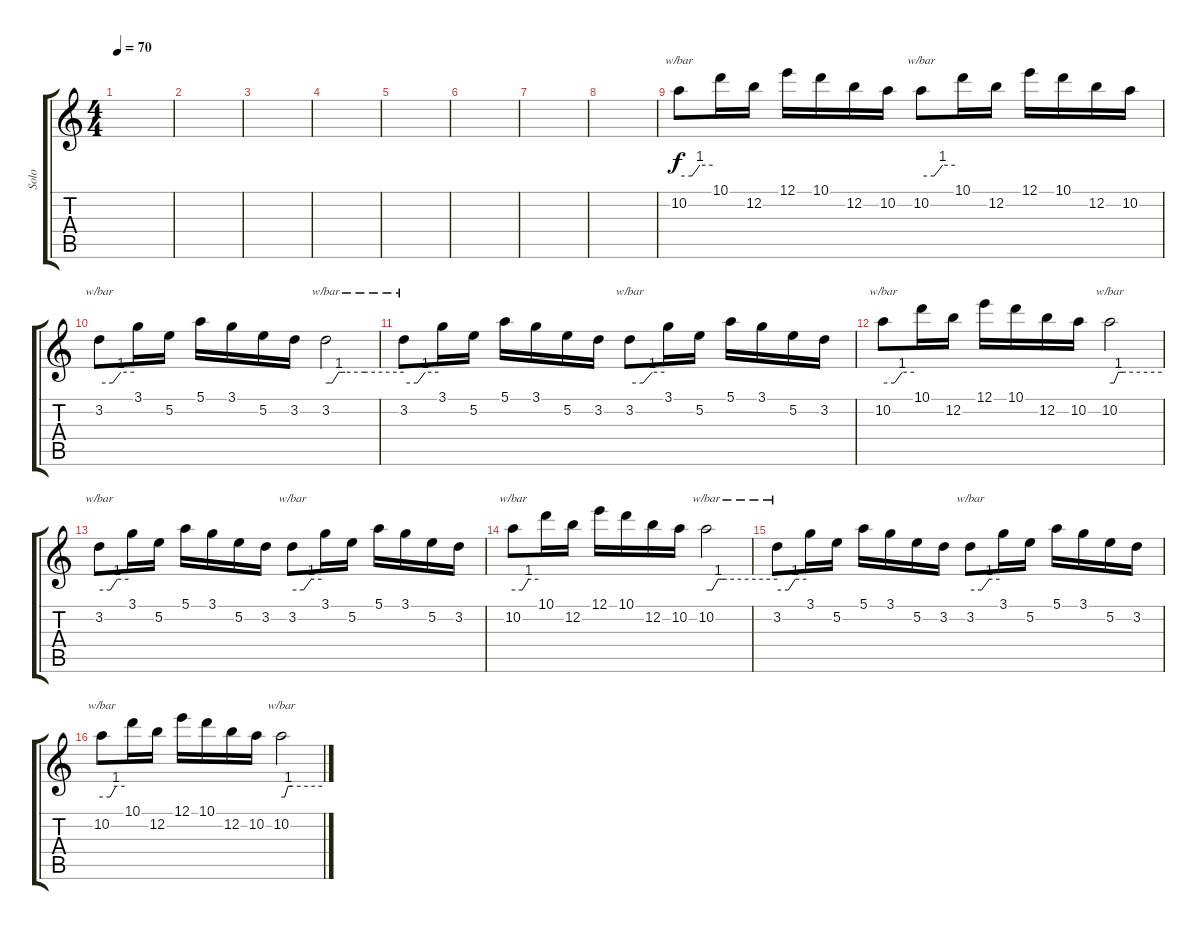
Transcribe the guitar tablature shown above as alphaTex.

\track ("Solo" "Solo") {instrument acousticguitarsteel}
\staff {score tabs}
\tuning (E4 B3 G3 D3 A2 E2) {hide}
\ts (4 4)
\tempo 70
\clef g2
\ks c
|
|
|
|
|
|
|
|
10.2.8{tbe (custom default 0 0 23 0 37 4 60 4) dy f} 10.1.16 12.2.16 12.1.16 10.1.16 12.2.16 10.2.16 10.2.8{tbe (custom default 0 0 23 0 38 4 60 4)} 10.1.16 12.2.16 12.1.16 10.1.16 12.2.16 10.2.16 |
3.2.8{tbe (custom default 0 0 23 0 37 4 60 4)} 3.1.16 5.2.16 5.1.16 3.1.16 5.2.16 3.2.16 3.2.2{tbe (custom default 0 0 5 0 10 4 15 4 30 4 60 4)} |
3.2.8{tbe (custom default 0 0 23 0 37 4 60 4)} 3.1.16 5.2.16 5.1.16 3.1.16 5.2.16 3.2.16 3.2.8{tbe (custom default 0 0 23 0 39 4 60 4)} 3.1.16 5.2.16 5.1.16 3.1.16 5.2.16 3.2.16 |
10.2.8{tbe (custom default 0 0 22 0 37 4 60 4)} 10.1.16 12.2.16 12.1.16 10.1.16 12.2.16 10.2.16 10.2.2{tbe (custom default 0 0 5 0 10 4 15 4 60 4)} |
3.2.8{tbe (custom default 0 0 23 0 37 4 60 4)} 3.1.16 5.2.16 5.1.16 3.1.16 5.2.16 3.2.16 3.2.8{tbe (custom default 0 0 23 0 39 4 60 4)} 3.1.16 5.2.16 5.1.16 3.1.16 5.2.16 3.2.16 |
10.2.8{tbe (custom default 0 0 22 0 37 4 60 4)} 10.1.16 12.2.16 12.1.16 10.1.16 12.2.16 10.2.16 10.2.2{tbe (custom default 0 0 5 0 10 4 15 4 60 4)} |
3.2.8{tbe (custom default 0 0 23 0 37 4 60 4)} 3.1.16 5.2.16 5.1.16 3.1.16 5.2.16 3.2.16 3.2.8{tbe (custom default 0 0 23 0 39 4 60 4)} 3.1.16 5.2.16 5.1.16 3.1.16 5.2.16 3.2.16 |
10.2.8{tbe (custom default 0 0 22 0 37 4 60 4)} 10.1.16 12.2.16 12.1.16 10.1.16 12.2.16 10.2.16 10.2.2{tbe (custom default 0 0 5 0 10 4 15 4 60 4)}
